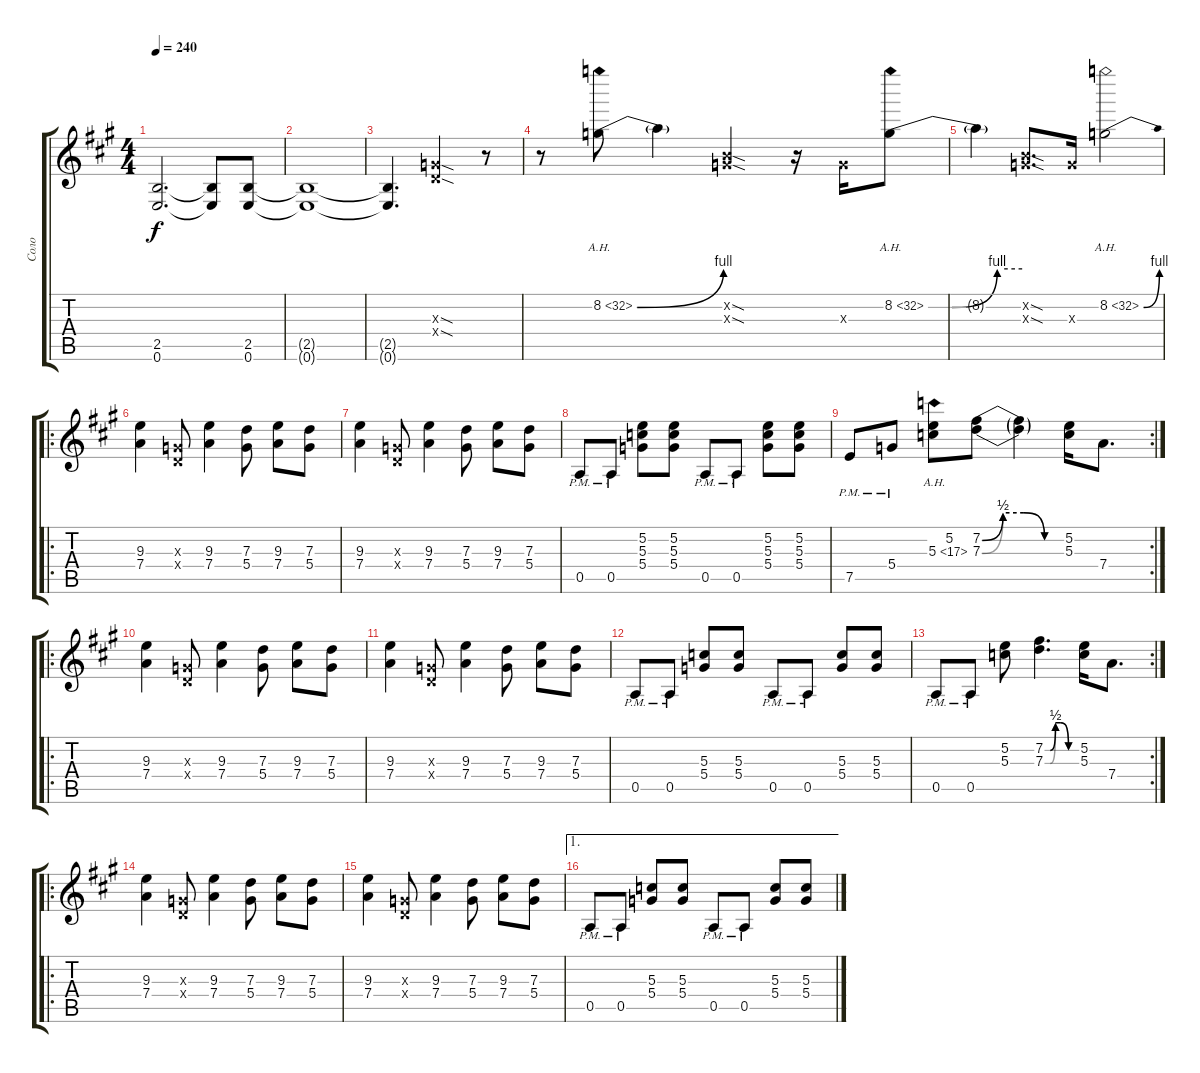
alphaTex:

\track ("Соло" "Соло") {instrument distortionguitar}
\staff {score tabs}
\tuning (E4 B3 G3 D3 A2 E2) {hide}
\ts (4 4)
\tempo 240
\clef g2
\ks a
(2.5{t} 0.6{t}).2{d dy f} (2.5{t} 0.6{t}).8 (2.5 0.6).8 |
(2.5{t} 0.6{t}).1 |
(2.5{t} 0.6{t}).4{d} (0.3{sod x} 0.4{sod x}).2 r.8 |
r.8 8.2{be (bend 0 0 60 4) ah 24}.8 8.2{t}.4 (0.2{sod x} 0.3{sod x}).4 r.16 0.3{x}.16 8.2{be (custom 0 0 15 0 44 4 60 4) ah 24}.8 |
8.2{t}.4 (0.2{sod x} 0.3{sod x}).8{d} 0.3{x}.16 8.2{be (bend 0 0 60 4) ah 24}.2 |
\ro
(9.3 7.4).4 (0.3{x} 0.4{x}).8 (9.3 7.4).4 (7.3 5.4).8 (9.3 7.4).8 (7.3 5.4).8 |
(9.3 7.4).4 (0.3{x} 0.4{x}).8 (9.3 7.4).4 (7.3 5.4).8 (9.3 7.4).8 (7.3 5.4).8 |
0.5{pm}.8 0.5{pm}.8 (5.2 5.3 5.4).8 (5.2 5.3 5.4).8 0.5{pm}.8 0.5{pm}.8 (5.2 5.3 5.4).8 (5.2 5.3 5.4).8 |
\rc 2
7.5{pm}.8 5.4{pm}.8 (5.2 5.3{ah 12}).8 (7.2{be (custom 0 0 15 2 30 2 45 0 60 0)} 7.3{be (custom 0 0 15 2 30 2 45 0 60 0)}).8 (7.2{t} 7.3{t}).4 (5.2 5.3).16 7.4.8{d} |
\ro
(9.3 7.4).4 (0.3{x} 0.4{x}).8 (9.3 7.4).4 (7.3 5.4).8 (9.3 7.4).8 (7.3 5.4).8 |
(9.3 7.4).4 (0.3{x} 0.4{x}).8 (9.3 7.4).4 (7.3 5.4).8 (9.3 7.4).8 (7.3 5.4).8 |
0.5{pm}.8 0.5{pm}.8 (5.3 5.4).8 (5.3 5.4).8 0.5{pm}.8 0.5{pm}.8 (5.3 5.4).8 (5.3 5.4).8 |
\rc 2
0.5{pm}.8 0.5{pm}.8 (5.2 5.3).8 (7.2{be (custom 0 0 10 0 20 2 30 2 45 0 60 0)} 7.3{be (custom 0 0 10 0 20 2 30 2 45 0 60 0)}).4{d} (5.2 5.3).16 7.4.8{d} |
\ro
(9.3 7.4).4 (0.3{x} 0.4{x}).8 (9.3 7.4).4 (7.3 5.4).8 (9.3 7.4).8 (7.3 5.4).8 |
(9.3 7.4).4 (0.3{x} 0.4{x}).8 (9.3 7.4).4 (7.3 5.4).8 (9.3 7.4).8 (7.3 5.4).8 |
\ae 1
0.5{pm}.8 0.5{pm}.8 (5.3 5.4).8 (5.3 5.4).8 0.5{pm}.8 0.5{pm}.8 (5.3 5.4).8 (5.3 5.4).8
